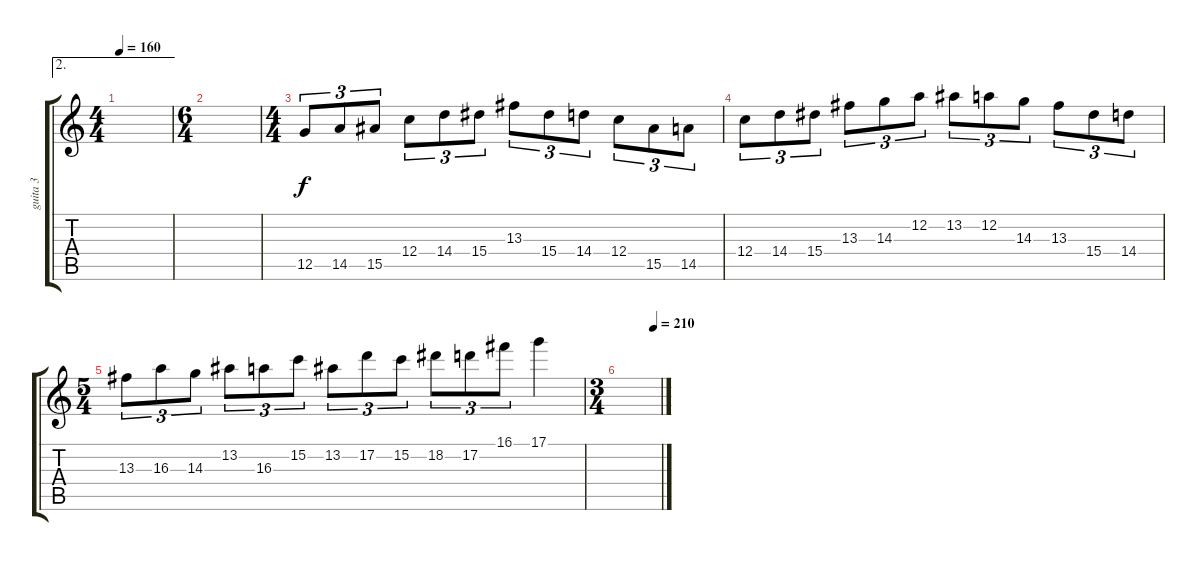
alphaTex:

\track ("guita 3" "guita 3") {instrument distortionguitar}
\staff {score tabs}
\tuning (D4 A3 F3 C3 G2 D2) {hide}
\ae 2
\ts (4 4)
\tempo 160
\clef g2
\ks c
|
\ts (6 4)
|
\ts (4 4)
12.5.8{tu (3 2)} 14.5.8{tu (3 2)} 15.5.8{tu (3 2)} 12.4.8{tu (3 2)} 14.4.8{tu (3 2)} 15.4.8{tu (3 2)} 13.3.8{tu (3 2)} 15.4.8{tu (3 2)} 14.4.8{tu (3 2)} 12.4.8{tu (3 2)} 15.5.8{tu (3 2)} 14.5.8{tu (3 2)} |
12.4.8{tu (3 2)} 14.4.8{tu (3 2)} 15.4.8{tu (3 2)} 13.3.8{tu (3 2)} 14.3.8{tu (3 2)} 12.2.8{tu (3 2)} 13.2.8{tu (3 2)} 12.2.8{tu (3 2)} 14.3.8{tu (3 2)} 13.3.8{tu (3 2)} 15.4.8{tu (3 2)} 14.4.8{tu (3 2)} |
\ts (5 4)
13.3.8{tu (3 2)} 16.3.8{tu (3 2)} 14.3.8{tu (3 2)} 13.2.8{tu (3 2)} 16.3.8{tu (3 2)} 15.2.8{tu (3 2)} 13.2.8{tu (3 2)} 17.2.8{tu (3 2)} 15.2.8{tu (3 2)} 18.2.8{tu (3 2)} 17.2.8{tu (3 2)} 16.1.8{tu (3 2)} 17.1.4 |
\ts (3 4)
\tempo (210 0.8333333333333334)
